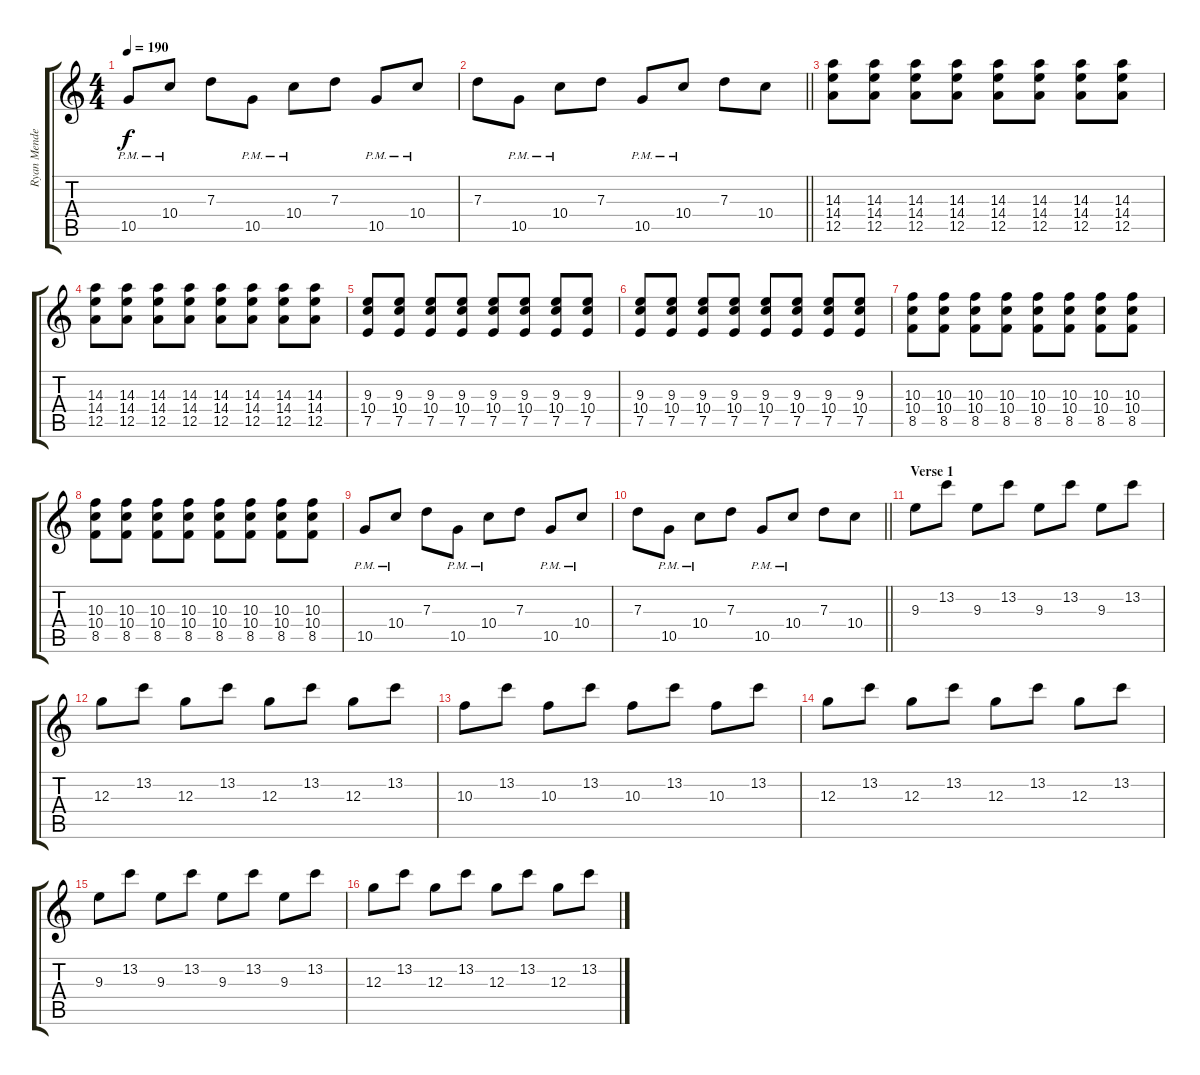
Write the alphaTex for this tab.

\track ("Ryan Mendez" "Ryan Mende") {instrument electricguitarclean}
\staff {score tabs}
\tuning (E4 B3 G3 D3 A2 E2) {hide}
\ts (4 4)
\tempo 190
\clef g2
\ks c
10.5{pm}.8{dy f} 10.4{pm}.8 7.3.8 10.5{pm}.8 10.4{pm}.8 7.3.8 10.5{pm}.8 10.4{pm}.8 |
\barLineRight lightlight
7.3.8 10.5{pm}.8 10.4{pm}.8 7.3.8 10.5{pm}.8 10.4{pm}.8 7.3.8 10.4.8 |
(14.3 14.4 12.5).8 (14.3 14.4 12.5).8 (14.3 14.4 12.5).8 (14.3 14.4 12.5).8 (14.3 14.4 12.5).8 (14.3 14.4 12.5).8 (14.3 14.4 12.5).8 (14.3 14.4 12.5).8 |
(14.3 14.4 12.5).8 (14.3 14.4 12.5).8 (14.3 14.4 12.5).8 (14.3 14.4 12.5).8 (14.3 14.4 12.5).8 (14.3 14.4 12.5).8 (14.3 14.4 12.5).8 (14.3 14.4 12.5).8 |
(9.3 10.4 7.5).8 (9.3 10.4 7.5).8 (9.3 10.4 7.5).8 (9.3 10.4 7.5).8 (9.3 10.4 7.5).8 (9.3 10.4 7.5).8 (9.3 10.4 7.5).8 (9.3 10.4 7.5).8 |
(9.3 10.4 7.5).8 (9.3 10.4 7.5).8 (9.3 10.4 7.5).8 (9.3 10.4 7.5).8 (9.3 10.4 7.5).8 (9.3 10.4 7.5).8 (9.3 10.4 7.5).8 (9.3 10.4 7.5).8 |
(10.3 10.4 8.5).8 (10.3 10.4 8.5).8 (10.3 10.4 8.5).8 (10.3 10.4 8.5).8 (10.3 10.4 8.5).8 (10.3 10.4 8.5).8 (10.3 10.4 8.5).8 (10.3 10.4 8.5).8 |
(10.3 10.4 8.5).8 (10.3 10.4 8.5).8 (10.3 10.4 8.5).8 (10.3 10.4 8.5).8 (10.3 10.4 8.5).8 (10.3 10.4 8.5).8 (10.3 10.4 8.5).8 (10.3 10.4 8.5).8 |
10.5{pm}.8 10.4{pm}.8 7.3.8 10.5{pm}.8 10.4{pm}.8 7.3.8 10.5{pm}.8 10.4{pm}.8 |
\barLineRight lightlight
7.3.8 10.5{pm}.8 10.4{pm}.8 7.3.8 10.5{pm}.8 10.4{pm}.8 7.3.8 10.4.8 |
\section ("" "Verse 1")
9.3.8{balance 8 instrument electricguitarclean} 13.2.8 9.3.8 13.2.8 9.3.8 13.2.8 9.3.8 13.2.8 |
12.3.8 13.2.8 12.3.8 13.2.8 12.3.8 13.2.8 12.3.8 13.2.8 |
10.3.8 13.2.8 10.3.8 13.2.8 10.3.8 13.2.8 10.3.8 13.2.8 |
12.3.8 13.2.8 12.3.8 13.2.8 12.3.8 13.2.8 12.3.8 13.2.8 |
9.3.8 13.2.8 9.3.8 13.2.8 9.3.8 13.2.8 9.3.8 13.2.8 |
12.3.8 13.2.8 12.3.8 13.2.8 12.3.8 13.2.8 12.3.8 13.2.8
